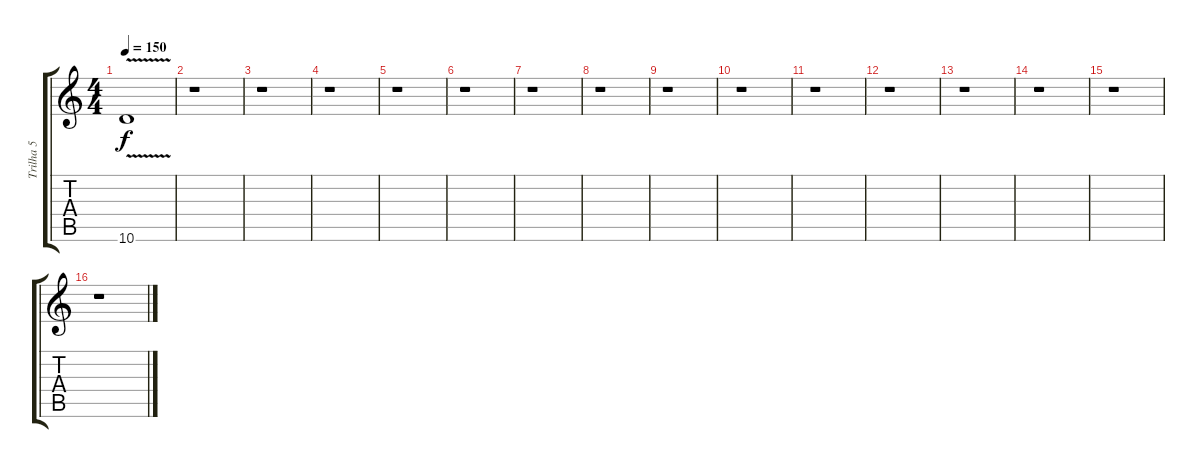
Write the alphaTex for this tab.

\track ("Trilha 5" "Trilha 5") {instrument overdrivenguitar}
\staff {score tabs}
\tuning (E4 B3 G3 D3 A2 E2) {hide}
\ts (4 4)
\tempo 150
\clef g2
\ks c
10.6{v}.1{dy f} |
r.1 |
r.1 |
r.1 |
r.1 |
r.1 |
r.1 |
r.1 |
r.1 |
r.1 |
r.1 |
r.1 |
r.1 |
r.1 |
r.1 |
r.1
